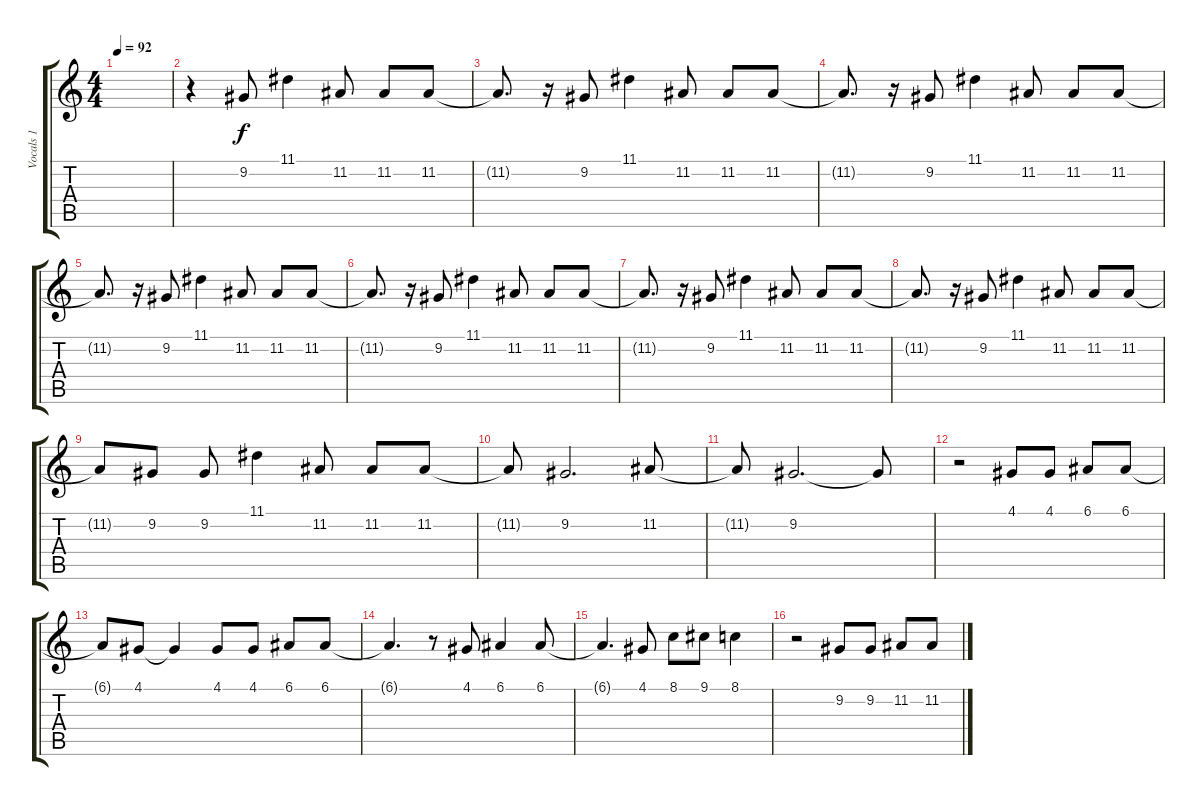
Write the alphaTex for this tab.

\track ("Vocals 1" "Vocals 1") {instrument altosax}
\staff {score tabs}
\tuning (E4 B3 G3 D3 A2 E2) {hide}
\ts (4 4)
\tempo 92
\clef g2
\ks c
|
r.4 9.2.8 11.1.4 11.2.8 11.2.8 11.2.8 |
11.2{t}.8{d} r.16 9.2.8 11.1.4 11.2.8 11.2.8 11.2.8 |
11.2{t}.8{d} r.16 9.2.8 11.1.4 11.2.8 11.2.8 11.2.8 |
11.2{t}.8{d} r.16 9.2.8 11.1.4 11.2.8 11.2.8 11.2.8 |
11.2{t}.8{d} r.16 9.2.8 11.1.4 11.2.8 11.2.8 11.2.8 |
11.2{t}.8{d} r.16 9.2.8 11.1.4 11.2.8 11.2.8 11.2.8 |
11.2{t}.8{d} r.16 9.2.8 11.1.4 11.2.8 11.2.8 11.2.8 |
11.2{t}.8 9.2.8 9.2.8 11.1.4 11.2.8 11.2.8 11.2.8 |
11.2{t}.8 9.2.2{d} 11.2.8 |
11.2{t}.8 9.2.2{d} 9.2{t}.8 |
r.2 4.1.8 4.1.8 6.1.8 6.1.8 |
6.1{t}.8 4.1.8 4.1{t}.4 4.1.8 4.1.8 6.1.8 6.1.8 |
6.1{t}.4{d} r.8 4.1.8 6.1.4 6.1.8 |
6.1{t}.4{d} 4.1.8 8.1.8 9.1.8 8.1.4 |
r.2 9.2.8 9.2.8 11.2.8 11.2.8
